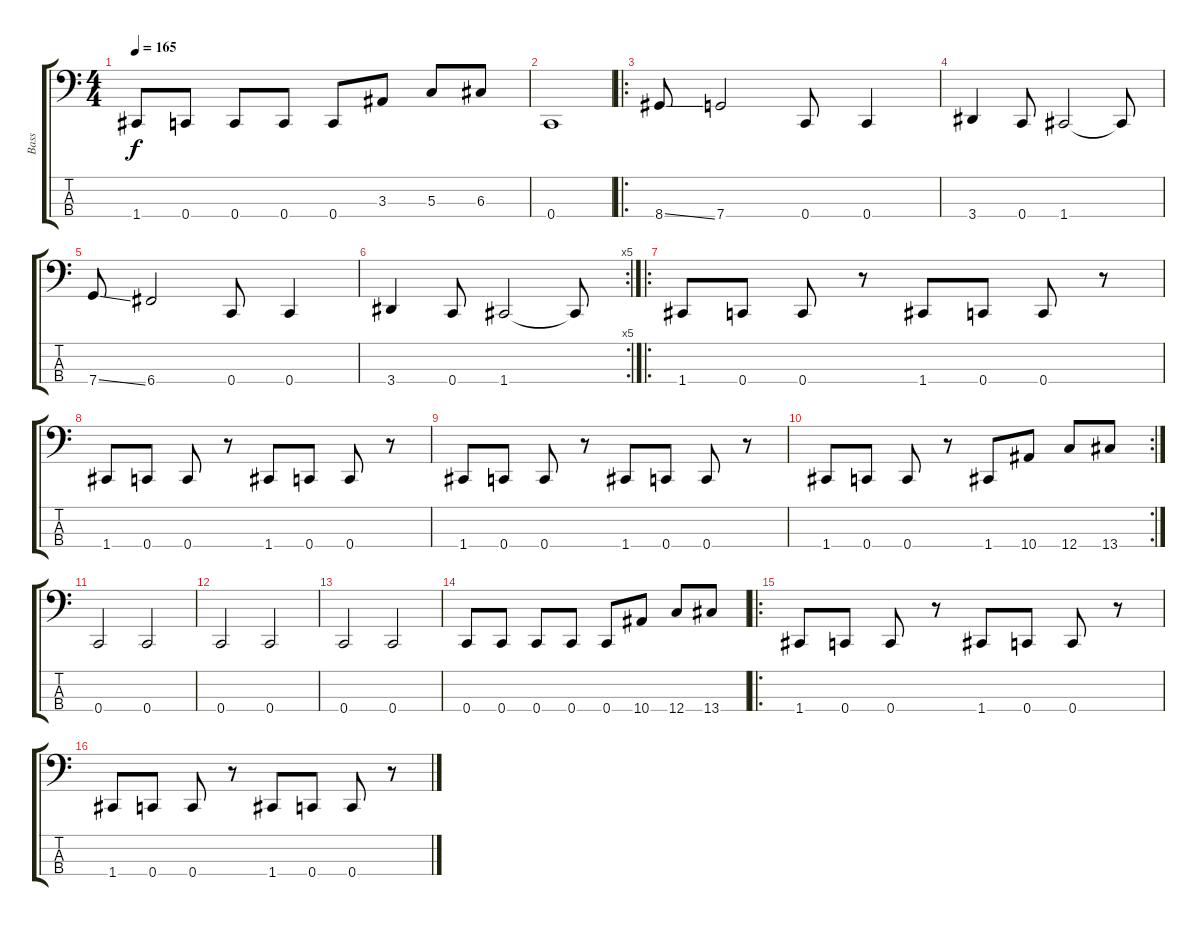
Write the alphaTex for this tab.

\track ("Bass" "Bass") {instrument electricbasspick}
\staff {score tabs}
\tuning (F2 C2 G1 C1) {hide}
\ts (4 4)
\tempo 165
\clef f4
\ks c
1.4.8{dy f instrument electricbasspick} 0.4.8 0.4.8 0.4.8 0.4.8 3.3.8 5.3.8 6.3.8 |
0.4.1 |
\ro
8.4{ss}.8 7.4.2 0.4.8 0.4.4 |
3.4.4 0.4.8 1.4.2 1.4{t}.8 |
7.4{ss}.8 6.4.2 0.4.8 0.4.4 |
\rc 5
3.4.4 0.4.8 1.4.2 1.4{t}.8 |
\ro
1.4.8 0.4.8 0.4.8 r.8 1.4.8 0.4.8 0.4.8 r.8 |
1.4.8 0.4.8 0.4.8 r.8 1.4.8 0.4.8 0.4.8 r.8 |
1.4.8 0.4.8 0.4.8 r.8 1.4.8 0.4.8 0.4.8 r.8 |
\rc 2
1.4.8 0.4.8 0.4.8 r.8 1.4.8 10.4.8 12.4.8 13.4.8 |
0.4.2 0.4.2 |
0.4.2 0.4.2 |
0.4.2 0.4.2 |
0.4.8 0.4.8 0.4.8 0.4.8 0.4.8 10.4.8 12.4.8 13.4.8 |
\ro
1.4.8 0.4.8 0.4.8 r.8 1.4.8 0.4.8 0.4.8 r.8 |
1.4.8 0.4.8 0.4.8 r.8 1.4.8 0.4.8 0.4.8 r.8
